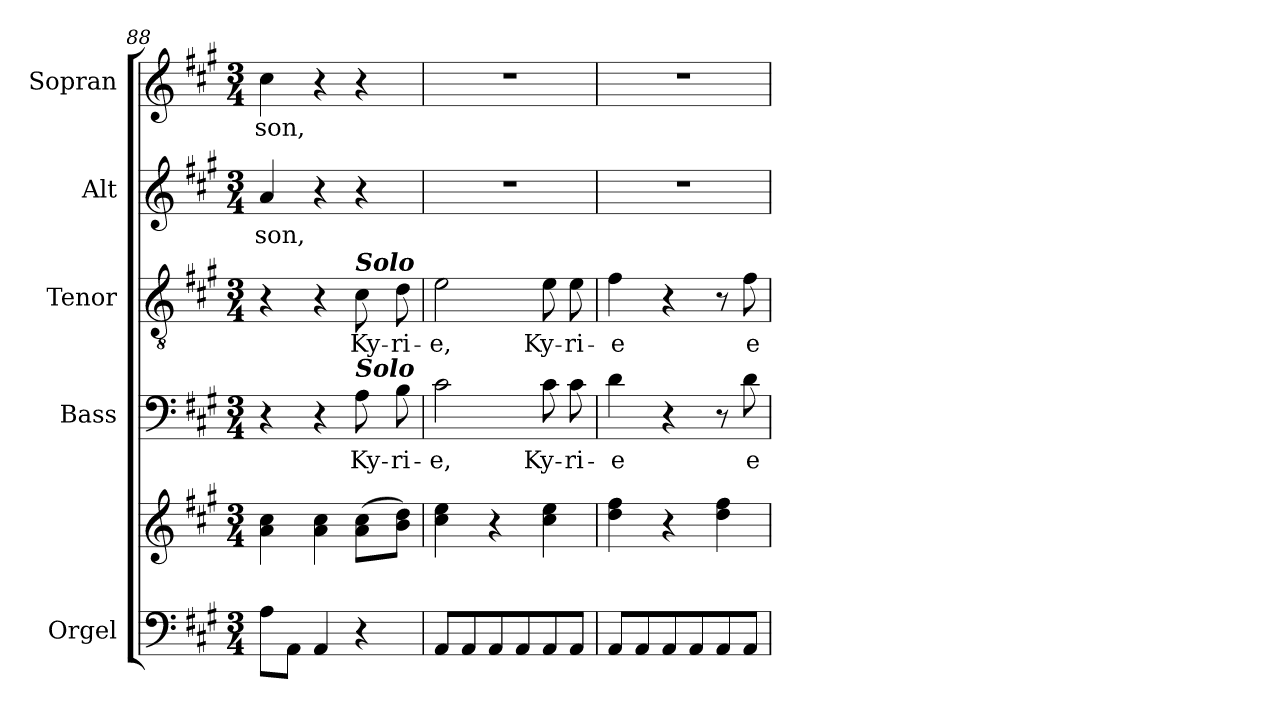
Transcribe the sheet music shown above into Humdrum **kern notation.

**kern	**kern	**kern	**text	**kern	**text	**kern	**text	**kern	**text
*part5	*part5	*part4	*part4	*part3	*part3	*part2	*part2	*part1	*part1
*staff6	*staff5	*staff4	*staff4	*staff3	*staff3	*staff2	*staff2	*staff1	*staff1
*I"Orgel	*	*I"Bass	*	*I"Tenor	*	*I"Alt	*	*I"Sopran	*
*I'Org.	*	*I'B.	*	*I'T.	*	*I'A.	*	*I'S.	*
*clefF4	*clefG2	*clefF4	*	*clefGv2	*	*clefG2	*	*clefG2	*
*k[f#c#g#]	*k[f#c#g#]	*k[f#c#g#]	*	*k[f#c#g#]	*	*k[f#c#g#]	*	*k[f#c#g#]	*
*A:	*A:	*A:	*	*A:	*	*A:	*	*A:	*
*M3/4	*M3/4	*M3/4	*	*M3/4	*	*M3/4	*	*M3/4	*
=88	=88	=88	=88	=88	=88	=88	=88	=88	=88
!	!	!	!	!	!	!	!LO:LY:b	!	!LO:LY:b
8A\L	4a\ 4cc#\	4r	.	4r	.	4a/	-son,	4cc#\	-son,
8AA\J	.	.	.	.	.	.	.	.	.
4AA/	4a\ 4cc#\	4r	.	4r	.	4r	.	4r	.
!	!	!	!	!LO:TX:a:Bi:t=Solo	!	!	!	!	!
!	!	!LO:TX:a:Bi:t=Solo	!	!	!	!	!	!	!
!	!	!	!LO:LY:b	!	!LO:LY:b	!	!	!	!
4r	(>8a\ 8cc#\L	8A\	Ky-	8c#\	Ky-	4r	.	4r	.
!	!	!	!LO:LY:b	!	!LO:LY:b	!	!	!	!
.	8b\ 8dd\J)	8B\	-ri-	8d\	-ri-	.	.	.	.
=89	=89	=89	=89	=89	=89	=89	=89	=89	=89
!	!	!	!LO:LY:b	!	!LO:LY:b	!	!	!	!
8AA/L	4cc#\ 4ee\	2c#\	-e,	2e\	-e,	2.r	.	2.r	.
8AA/	.	.	.	.	.	.	.	.	.
8AA/	4r	.	.	.	.	.	.	.	.
8AA/	.	.	.	.	.	.	.	.	.
!	!	!	!LO:LY:b	!	!LO:LY:b	!	!	!	!
8AA/	4cc#\ 4ee\	8c#\	Ky-	8e\	Ky-	.	.	.	.
!	!	!	!LO:LY:b	!	!LO:LY:b	!	!	!	!
8AA/J	.	8c#\	-ri-	8e\	-ri-	.	.	.	.
=90	=90	=90	=90	=90	=90	=90	=90	=90	=90
!	!	!	!LO:LY:b	!	!LO:LY:b	!	!	!	!
8AA/L	4dd\ 4ff#\	4d\	-e	4f#\	-e	2.r	.	2.r	.
8AA/	.	.	.	.	.	.	.	.	.
8AA/	4r	4r	.	4r	.	.	.	.	.
8AA/	.	.	.	.	.	.	.	.	.
8AA/	4dd\ 4ff#\	8r	.	8r	.	.	.	.	.
!	!	!	!LO:LY:b	!	!LO:LY:b	!	!	!	!
8AA/J	.	8d\	e-	8f#\	e-	.	.	.	.
=	=	=	=	=	=	=	=	=	=
*-	*-	*-	*-	*-	*-	*-	*-	*-	*-
